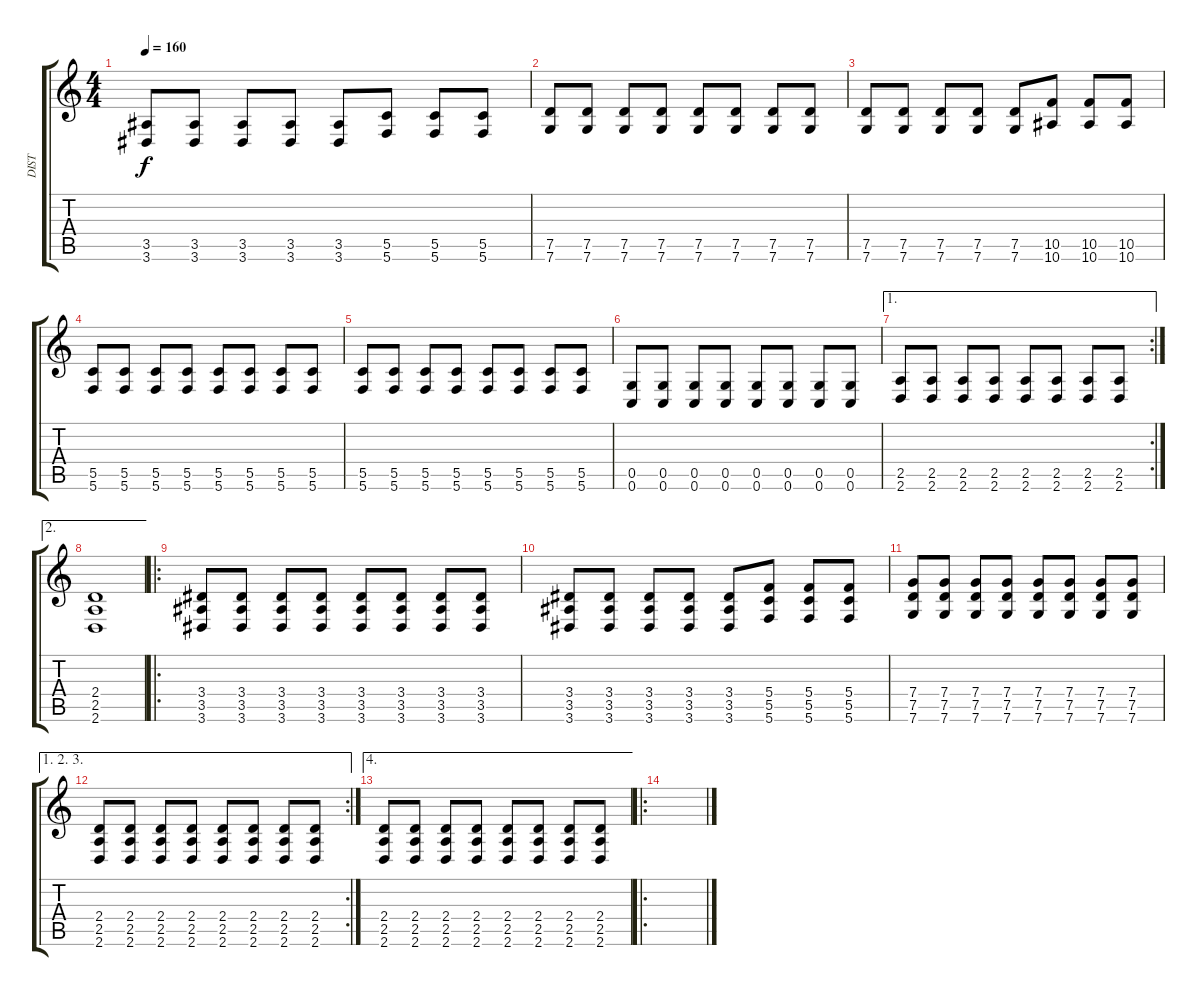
\track ("DIST" "DIST") {instrument overdrivenguitar}
\staff {score tabs}
\tuning (D4 A3 F3 C3 G2 C2) {hide}
\ts (4 4)
\tempo 160
\clef g2
\ks c
(3.5 3.6).8{dy f} (3.5 3.6).8 (3.5 3.6).8 (3.5 3.6).8 (3.5 3.6).8 (5.5 5.6).8 (5.5 5.6).8 (5.5 5.6).8 |
(7.5 7.6).8 (7.5 7.6).8 (7.5 7.6).8 (7.5 7.6).8 (7.5 7.6).8 (7.5 7.6).8 (7.5 7.6).8 (7.5 7.6).8 |
(7.5 7.6).8 (7.5 7.6).8 (7.5 7.6).8 (7.5 7.6).8 (7.5 7.6).8 (10.5 10.6).8 (10.5 10.6).8 (10.5 10.6).8 |
(5.5 5.6).8 (5.5 5.6).8 (5.5 5.6).8 (5.5 5.6).8 (5.5 5.6).8 (5.5 5.6).8 (5.5 5.6).8 (5.5 5.6).8 |
(5.5 5.6).8 (5.5 5.6).8 (5.5 5.6).8 (5.5 5.6).8 (5.5 5.6).8 (5.5 5.6).8 (5.5 5.6).8 (5.5 5.6).8 |
(0.5 0.6).8 (0.5 0.6).8 (0.5 0.6).8 (0.5 0.6).8 (0.5 0.6).8 (0.5 0.6).8 (0.5 0.6).8 (0.5 0.6).8 |
\ae 1
\rc 2
(2.5 2.6).8 (2.5 2.6).8 (2.5 2.6).8 (2.5 2.6).8 (2.5 2.6).8 (2.5 2.6).8 (2.5 2.6).8 (2.5 2.6).8 |
\ae 2
(2.4 2.5 2.6).1 |
\ro
(3.4 3.5 3.6).8 (3.4 3.5 3.6).8 (3.4 3.5 3.6).8 (3.4 3.5 3.6).8 (3.4 3.5 3.6).8 (3.4 3.5 3.6).8 (3.4 3.5 3.6).8 (3.4 3.5 3.6).8 |
(3.4 3.5 3.6).8 (3.4 3.5 3.6).8 (3.4 3.5 3.6).8 (3.4 3.5 3.6).8 (3.4 3.5 3.6).8 (5.4 5.5 5.6).8 (5.4 5.5 5.6).8 (5.4 5.5 5.6).8 |
(7.4 7.5 7.6).8 (7.4 7.5 7.6).8 (7.4 7.5 7.6).8 (7.4 7.5 7.6).8 (7.4 7.5 7.6).8 (7.4 7.5 7.6).8 (7.4 7.5 7.6).8 (7.4 7.5 7.6).8 |
\ae (1 2 3)
\rc 2
(2.4 2.5 2.6).8 (2.4 2.5 2.6).8 (2.4 2.5 2.6).8 (2.4 2.5 2.6).8 (2.4 2.5 2.6).8 (2.4 2.5 2.6).8 (2.4 2.5 2.6).8 (2.4 2.5 2.6).8 |
\ae 4
(2.4 2.5 2.6).8 (2.4 2.5 2.6).8 (2.4 2.5 2.6).8 (2.4 2.5 2.6).8 (2.4 2.5 2.6).8 (2.4 2.5 2.6).8 (2.4 2.5 2.6).8 (2.4 2.5 2.6).8 |
\ro
